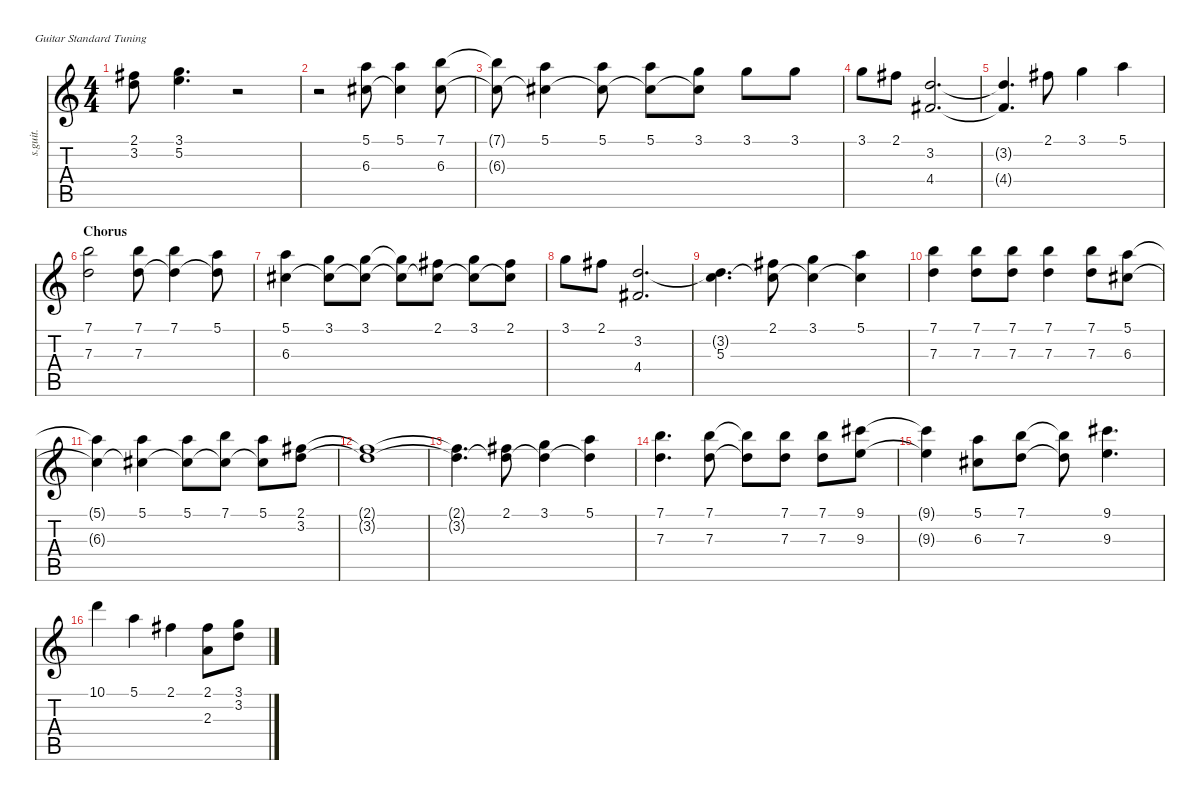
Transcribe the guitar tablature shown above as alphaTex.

\defaultSystemsLayout 4
\hideDynamics
\bracketExtendMode nobrackets
\track ("Lead Guitar" "s.guit.") {instrument electricguitarclean}
\staff {score tabs}
\tuning (E4 B3 G3 D3 A2 E2)
\ts (4 4)
\tempo (120 hide)
\clef g2
\ks c
(2.1{t acc #} 3.2{t}).8{dy mf} (3.1 5.2).4{d} r.2 |
r.2 (5.1 6.3{acc #}).8 (5.1 6.3{t acc #}).4 (7.1 6.3{acc #}).8 |
(7.1{t} 6.3{t acc #}).8 (5.1 6.3{t acc #}).4 (5.1 6.3{t acc #}).8 (5.1 6.3{t acc #}).8 (3.1 6.3{t acc #}).8 3.1.8 3.1.8 |
3.1.8 2.1{acc #}.8 (3.2 4.4{acc #}).2{d} |
(4.4{t acc #} 3.2{t}).4{d} 2.1{acc #}.8 3.1.4 5.1.4 |
\section ("" "Chorus")
(7.1 7.3).2 (7.1 7.3).8 (7.1 7.3{t}).4 (5.1 7.3{t}).8 |
(5.1 6.3{acc #}).4 (3.1 6.3{t acc #}).8 (3.1 6.3{t acc #}).8 (3.1{t} 6.3{t acc #}).8 (2.1{acc #} 6.3{t acc #}).8 (3.1 6.3{t acc #}).8 (2.1{acc #} 6.3{t acc #}).8 |
3.1.8 2.1{acc #}.8 (3.2 4.4{acc #}).2{d} |
(3.2{t} 5.3).4{d} (2.1{acc #} 5.3{t}).8 (3.1 5.3{t}).4 (5.1 5.3{t}).4 |
(7.1 7.3).4 (7.1 7.3).8 (7.1 7.3).8 (7.1 7.3).4 (7.1 7.3).8 (5.1 6.3{acc #}).8 |
(5.1{t} 6.3{t acc #}).4 (5.1 6.3{t acc #}).4 (5.1 6.3{t acc #}).8 (7.1 6.3{t acc #}).8 (5.1 6.3{t acc #}).8 (3.2 2.1{acc #}).8 |
(3.2{t} 2.1{t acc #}).1 |
(3.2{t} 2.1{t acc #}).4{d} (2.1{acc #} 3.2{t}).8 (3.1 3.2{t}).4 (5.1 3.2{t}).4 |
(7.1 7.3).4{d} (7.1 7.3).8 (7.1{t} 7.3{t}).8 (7.1 7.3).8 (7.1 7.3).8 (9.1{acc #} 9.3).8 |
(9.1{t acc #} 9.3{t}).4 (5.1 6.3{acc #}).8 (7.1 7.3).8 (7.1{t} 7.3{t}).8 (9.1{acc #} 9.3).4{d} |
10.1.4 5.1.4 2.1{acc #}.4 (2.1{acc #} 2.3).8 (3.1 3.2).8
